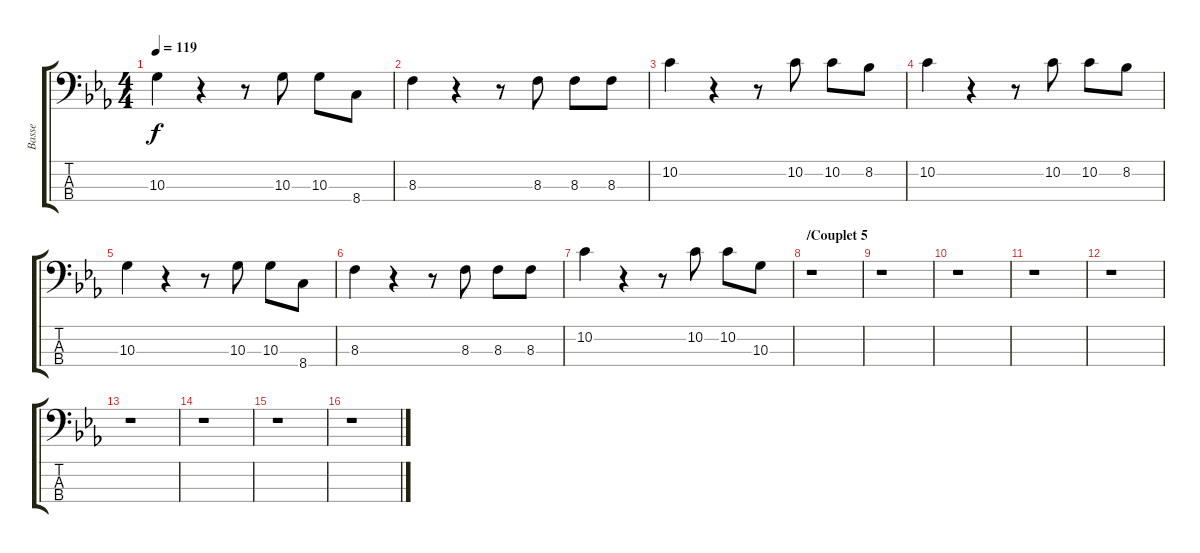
\track ("Basse" "Basse") {instrument fretlessbass}
\staff {score tabs}
\tuning (G2 D2 A1 E1) {hide}
\ts (4 4)
\tempo 119
\clef f4
\ks cminor
10.3.4{dy f} r.4 r.8 10.3.8 10.3.8 8.4.8 |
8.3.4 r.4 r.8 8.3.8 8.3.8 8.3.8 |
10.2.4 r.4 r.8 10.2.8 10.2.8 8.2.8 |
10.2.4 r.4 r.8 10.2.8 10.2.8 8.2.8 |
10.3.4 r.4 r.8 10.3.8 10.3.8 8.4.8 |
8.3.4 r.4 r.8 8.3.8 8.3.8 8.3.8 |
10.2.4 r.4 r.8 10.2.8 10.2.8 10.3.8 |
\section ("" "/Couplet 5")
r.1 |
r.1 |
r.1 |
r.1 |
r.1 |
r.1 |
r.1 |
r.1 |
r.1
